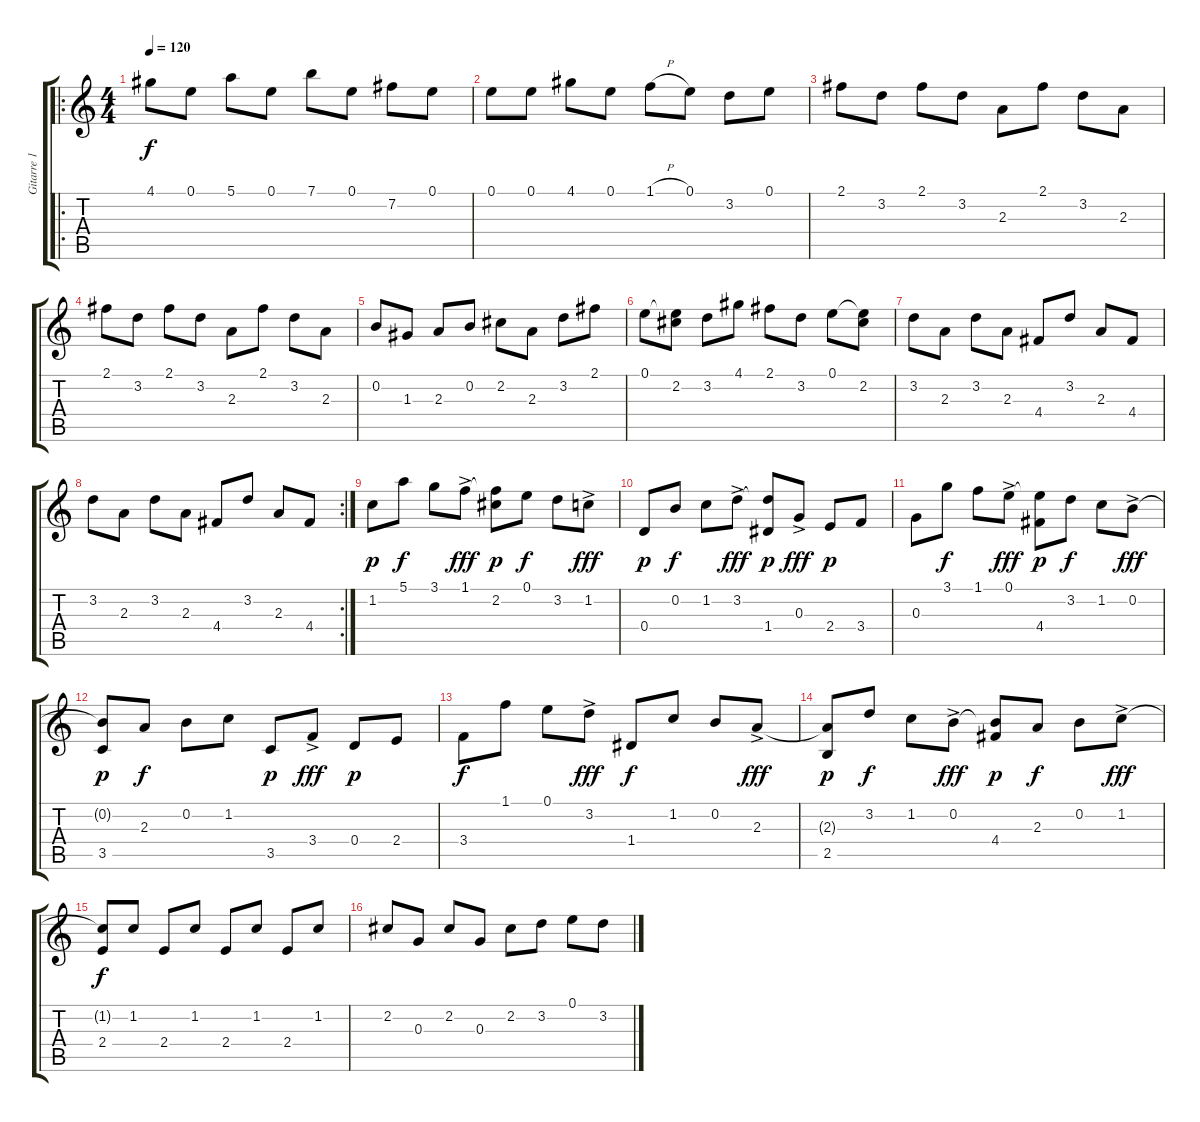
\track ("Gitarre 1" "Gitarre 1") {instrument electricguitarjazz}
\staff {score tabs}
\tuning (E4 B3 G3 D3 A2 E2) {hide}
\ro
\ts (4 4)
\tempo 120
\clef g2
\ks c
4.1.8{dy f} 0.1.8 5.1.8 0.1.8 7.1.8 0.1.8 7.2.8 0.1.8 |
0.1.8 0.1.8 4.1.8 0.1.8 1.1{h}.8 0.1.8 3.2.8 0.1.8 |
2.1.8 3.2.8 2.1.8 3.2.8 2.3.8 2.1.8 3.2.8 2.3.8 |
2.1.8 3.2.8 2.1.8 3.2.8 2.3.8 2.1.8 3.2.8 2.3.8 |
0.2.8 1.3.8 2.3.8 0.2.8 2.2.8 2.3.8 3.2.8 2.1.8 |
0.1.8 (0.1{t} 2.2).8 3.2.8 4.1.8 2.1.8 3.2.8 0.1.8 (0.1{t} 2.2).8 |
3.2.8 2.3.8 3.2.8 2.3.8 4.4.8 3.2.8 2.3.8 4.4.8 |
\rc 2
3.2.8 2.3.8 3.2.8 2.3.8 4.4.8 3.2.8 2.3.8 4.4.8 |
1.2.8{dy p} 5.1.8{dy f} 3.1.8 1.1{ac}.8{dy fff} (1.1{t} 2.2).8{dy p} 0.1.8{dy f} 3.2.8 1.2{ac}.8{dy fff} |
0.4.8{dy p} 0.2.8{dy f} 1.2.8 3.2{ac}.8{dy fff} (3.2{t} 1.4).8{dy p} 0.3{ac}.8{dy fff} 2.4.8{dy p} 3.4.8 |
0.3.8 3.1.8{dy f} 1.1.8 0.1{ac}.8{dy fff} (0.1{t} 4.4).8{dy p} 3.2.8{dy f} 1.2.8 0.2{ac}.8{dy fff} |
(0.2{t} 3.5).8{dy p} 2.3.8{dy f} 0.2.8 1.2.8 3.5.8{dy p} 3.4{ac}.8{dy fff} 0.4.8{dy p} 2.4.8 |
3.4.8{dy f} 1.1.8 0.1.8 3.2{ac}.8{dy fff} 1.4.8{dy f} 1.2.8 0.2.8 2.3{ac}.8{dy fff} |
(2.3{t} 2.5).8{dy p} 3.2.8{dy f} 1.2.8 0.2{ac}.8{dy fff} (0.2{t} 4.4).8{dy p} 2.3.8{dy f} 0.2.8 1.2{ac}.8{dy fff} |
(1.2{t} 2.4).8{dy f} 1.2.8 2.4.8 1.2.8 2.4.8 1.2.8 2.4.8 1.2.8 |
2.2.8 0.3.8 2.2.8 0.3.8 2.2.8 3.2.8 0.1.8 3.2.8
